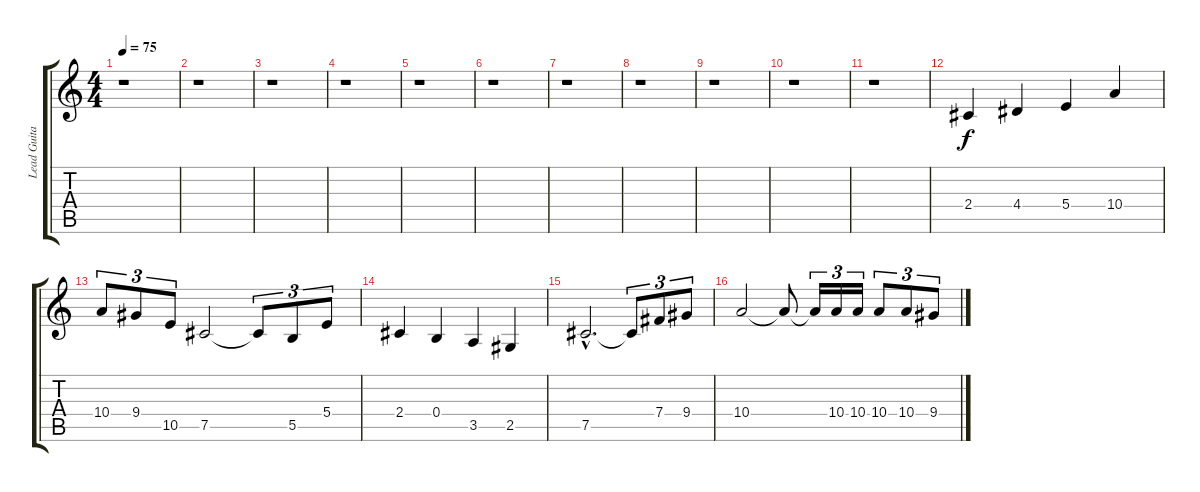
\track ("Lead Guitar 2 (Distortion)" "Lead Guita") {instrument overdrivenguitar}
\staff {score tabs}
\tuning (Db4 Ab3 E3 B2 Gb2 Db2) {hide}
\ts (4 4)
\tempo 75
\clef g2
\ks c
r.1{dy f} |
r.1 |
r.1 |
r.1 |
r.1 |
r.1 |
r.1 |
r.1 |
r.1 |
r.1 |
r.1 |
2.4.4 4.4.4 5.4.4 10.4.4 |
10.4.8{tu (3 2)} 9.4.8{tu (3 2)} 10.5.8{tu (3 2)} 7.5.2 7.5{t}.8{tu (3 2)} 5.5.8{tu (3 2)} 5.4.8{tu (3 2)} |
2.4.4 0.4.4 3.5.4 2.5.4 |
7.5{hac}.2{d} 7.5{t}.8{tu (3 2)} 7.4.8{tu (3 2)} 9.4.8{tu (3 2)} |
10.4.2 10.4{t}.8 10.4{t}.16{tu (3 2)} 10.4.16{tu (3 2)} 10.4.16{tu (3 2)} 10.4.8{tu (3 2)} 10.4.8{tu (3 2)} 9.4.8{tu (3 2)}
